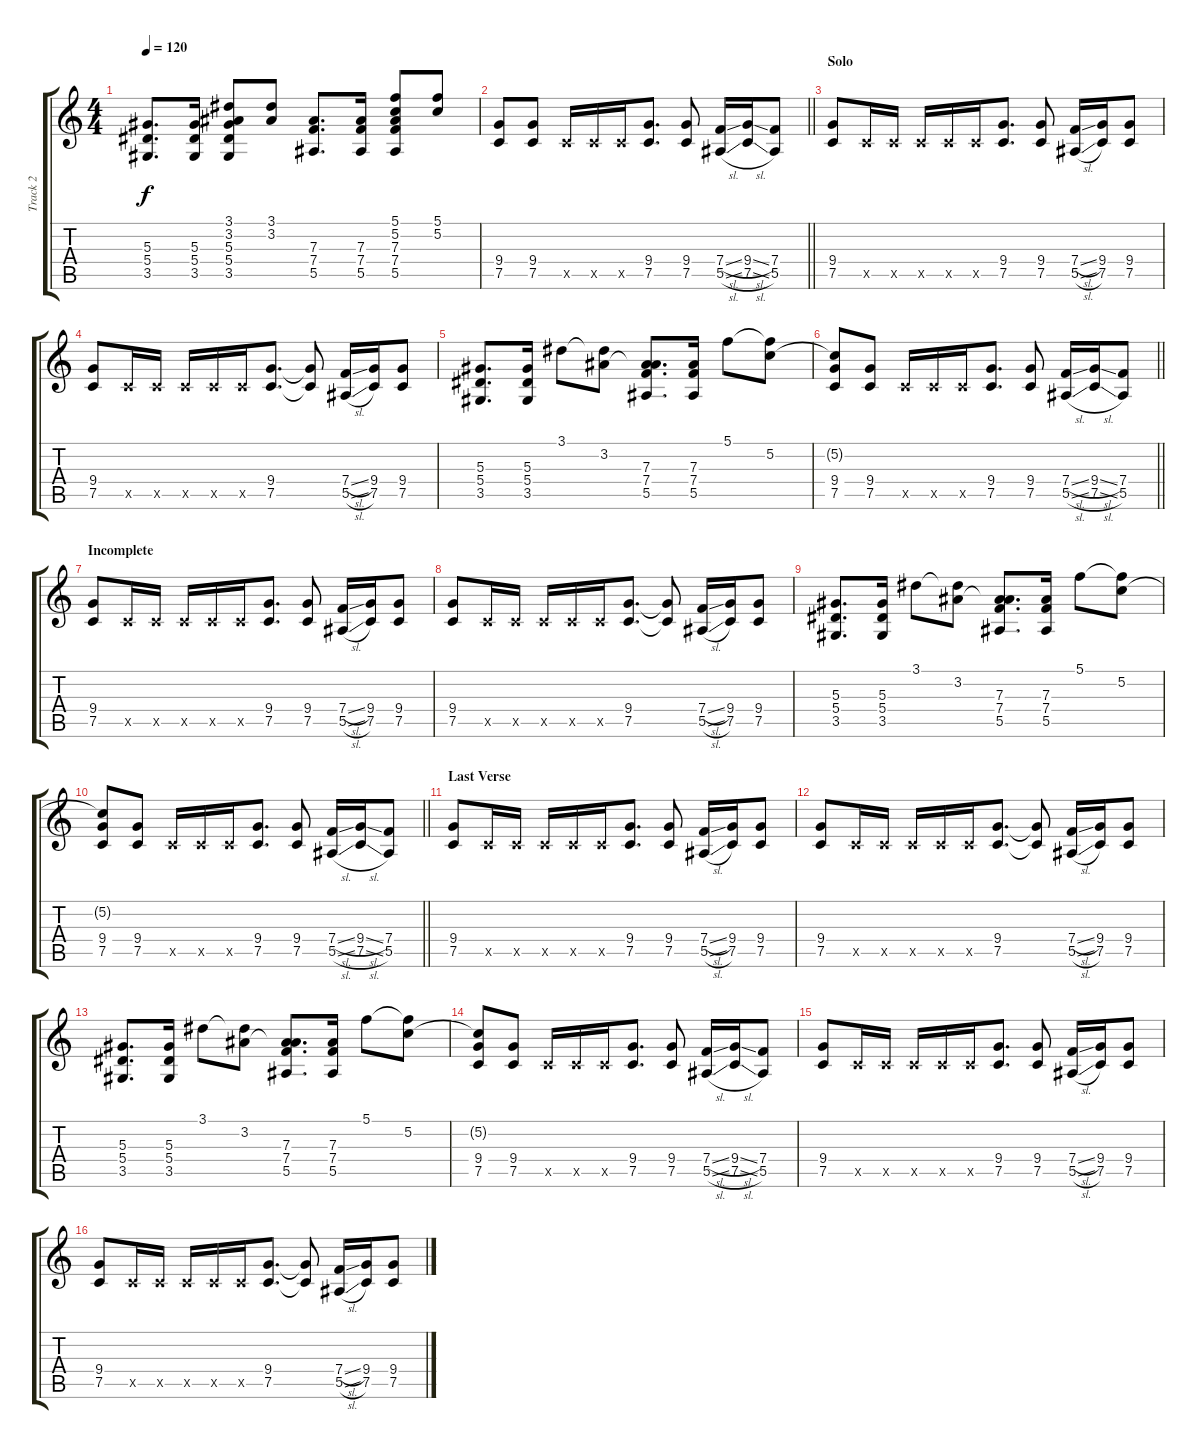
\track ("Track 2" "Track 2") {instrument distortionguitar}
\staff {score tabs}
\tuning (C4 G3 Eb3 Bb2 F2 C2) {hide}
\ts (4 4)
\tempo 120
\clef g2
\ks c
(5.3 5.4 3.5).8{d dy f} (5.3 5.4 3.5).16 (3.1 3.2 5.3 5.4 3.5).8 (3.1 3.2).8 (7.3 7.4 5.5).8{d} (7.3 7.4 5.5).16 (5.1 5.2 7.3 7.4 5.5).8 (5.1 5.2).8 |
\barLineRight lightlight
(9.4 7.5).8 (9.4 7.5).8 7.5{x}.16 7.5{x}.16 7.5{x}.16 (9.4 7.5).8{d} (9.4 7.5).8 (7.4{sl} 5.5{sl}).16 (9.4{sl} 7.5{sl}).16 (7.4 5.5).8 |
\section ("" "Solo")
(9.4 7.5).8 7.5{x}.16 7.5{x}.16 7.5{x}.16 7.5{x}.16 7.5{x}.16 (9.4 7.5).8{d} (9.4 7.5).8 (7.4{sl} 5.5{sl}).16 (9.4 7.5).16 (9.4 7.5).8 |
(9.4 7.5).8 7.5{x}.16 7.5{x}.16 7.5{x}.16 7.5{x}.16 7.5{x}.16 (9.4 7.5).8{d} (9.4{t} 7.5{t}).8 (7.4{sl} 5.5{sl}).16 (9.4 7.5).16 (9.4 7.5).8 |
(5.3 5.4 3.5).8{d} (5.3 5.4 3.5).16 3.1.8 (3.1{t} 3.2).8 (3.2{t} 7.3 7.4 5.5).8{d} (7.3 7.4 5.5).16 5.1.8 (5.1{t} 5.2).8 |
\barLineRight lightlight
(5.2{t} 9.4 7.5).8 (9.4 7.5).8 7.5{x}.16 7.5{x}.16 7.5{x}.16 (9.4 7.5).8{d} (9.4 7.5).8 (7.4{sl} 5.5{sl}).16 (9.4{sl} 7.5{sl}).16 (7.4 5.5).8 |
\section ("" "Incomplete")
(9.4 7.5).8 7.5{x}.16 7.5{x}.16 7.5{x}.16 7.5{x}.16 7.5{x}.16 (9.4 7.5).8{d} (9.4 7.5).8 (7.4{sl} 5.5{sl}).16 (9.4 7.5).16 (9.4 7.5).8 |
(9.4 7.5).8 7.5{x}.16 7.5{x}.16 7.5{x}.16 7.5{x}.16 7.5{x}.16 (9.4 7.5).8{d} (9.4{t} 7.5{t}).8 (7.4{sl} 5.5{sl}).16 (9.4 7.5).16 (9.4 7.5).8 |
(5.3 5.4 3.5).8{d} (5.3 5.4 3.5).16 3.1.8 (3.1{t} 3.2).8 (3.2{t} 7.3 7.4 5.5).8{d} (7.3 7.4 5.5).16 5.1.8 (5.1{t} 5.2).8 |
\barLineRight lightlight
(5.2{t} 9.4 7.5).8 (9.4 7.5).8 7.5{x}.16 7.5{x}.16 7.5{x}.16 (9.4 7.5).8{d} (9.4 7.5).8 (7.4{sl} 5.5{sl}).16 (9.4{sl} 7.5{sl}).16 (7.4 5.5).8 |
\section ("" "Last Verse")
(9.4 7.5).8 7.5{x}.16 7.5{x}.16 7.5{x}.16 7.5{x}.16 7.5{x}.16 (9.4 7.5).8{d} (9.4 7.5).8 (7.4{sl} 5.5{sl}).16 (9.4 7.5).16 (9.4 7.5).8 |
(9.4 7.5).8 7.5{x}.16 7.5{x}.16 7.5{x}.16 7.5{x}.16 7.5{x}.16 (9.4 7.5).8{d} (9.4{t} 7.5{t}).8 (7.4{sl} 5.5{sl}).16 (9.4 7.5).16 (9.4 7.5).8 |
(5.3 5.4 3.5).8{d} (5.3 5.4 3.5).16 3.1.8 (3.1{t} 3.2).8 (3.2{t} 7.3 7.4 5.5).8{d} (7.3 7.4 5.5).16 5.1.8 (5.1{t} 5.2).8 |
(5.2{t} 9.4 7.5).8 (9.4 7.5).8 7.5{x}.16 7.5{x}.16 7.5{x}.16 (9.4 7.5).8{d} (9.4 7.5).8 (7.4{sl} 5.5{sl}).16 (9.4{sl} 7.5{sl}).16 (7.4 5.5).8 |
(9.4 7.5).8 7.5{x}.16 7.5{x}.16 7.5{x}.16 7.5{x}.16 7.5{x}.16 (9.4 7.5).8{d} (9.4 7.5).8 (7.4{sl} 5.5{sl}).16 (9.4 7.5).16 (9.4 7.5).8 |
(9.4 7.5).8 7.5{x}.16 7.5{x}.16 7.5{x}.16 7.5{x}.16 7.5{x}.16 (9.4 7.5).8{d} (9.4{t} 7.5{t}).8 (7.4{sl} 5.5{sl}).16 (9.4 7.5).16 (9.4 7.5).8
